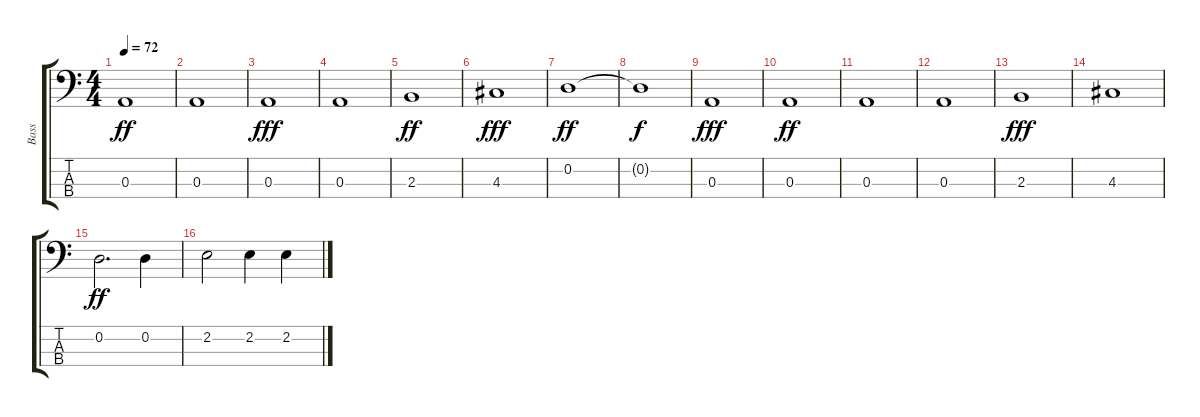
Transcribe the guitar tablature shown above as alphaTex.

\track ("Bass" "Bass") {instrument acousticbass}
\staff {score tabs}
\tuning (G2 D2 A1 E1) {hide}
\ts (4 4)
\tempo 72
\clef f4
\ks c
0.3.1{dy ff} |
0.3.1 |
0.3.1{dy fff} |
0.3.1 |
2.3.1{dy ff} |
4.3.1{dy fff} |
0.2.1{dy ff} |
0.2{t}.1{dy f} |
0.3.1{dy fff} |
0.3.1{dy ff} |
0.3.1 |
0.3.1 |
2.3.1{dy fff} |
4.3.1 |
0.2.2{d dy ff} 0.2.4 |
2.2.2 2.2.4 2.2.4
